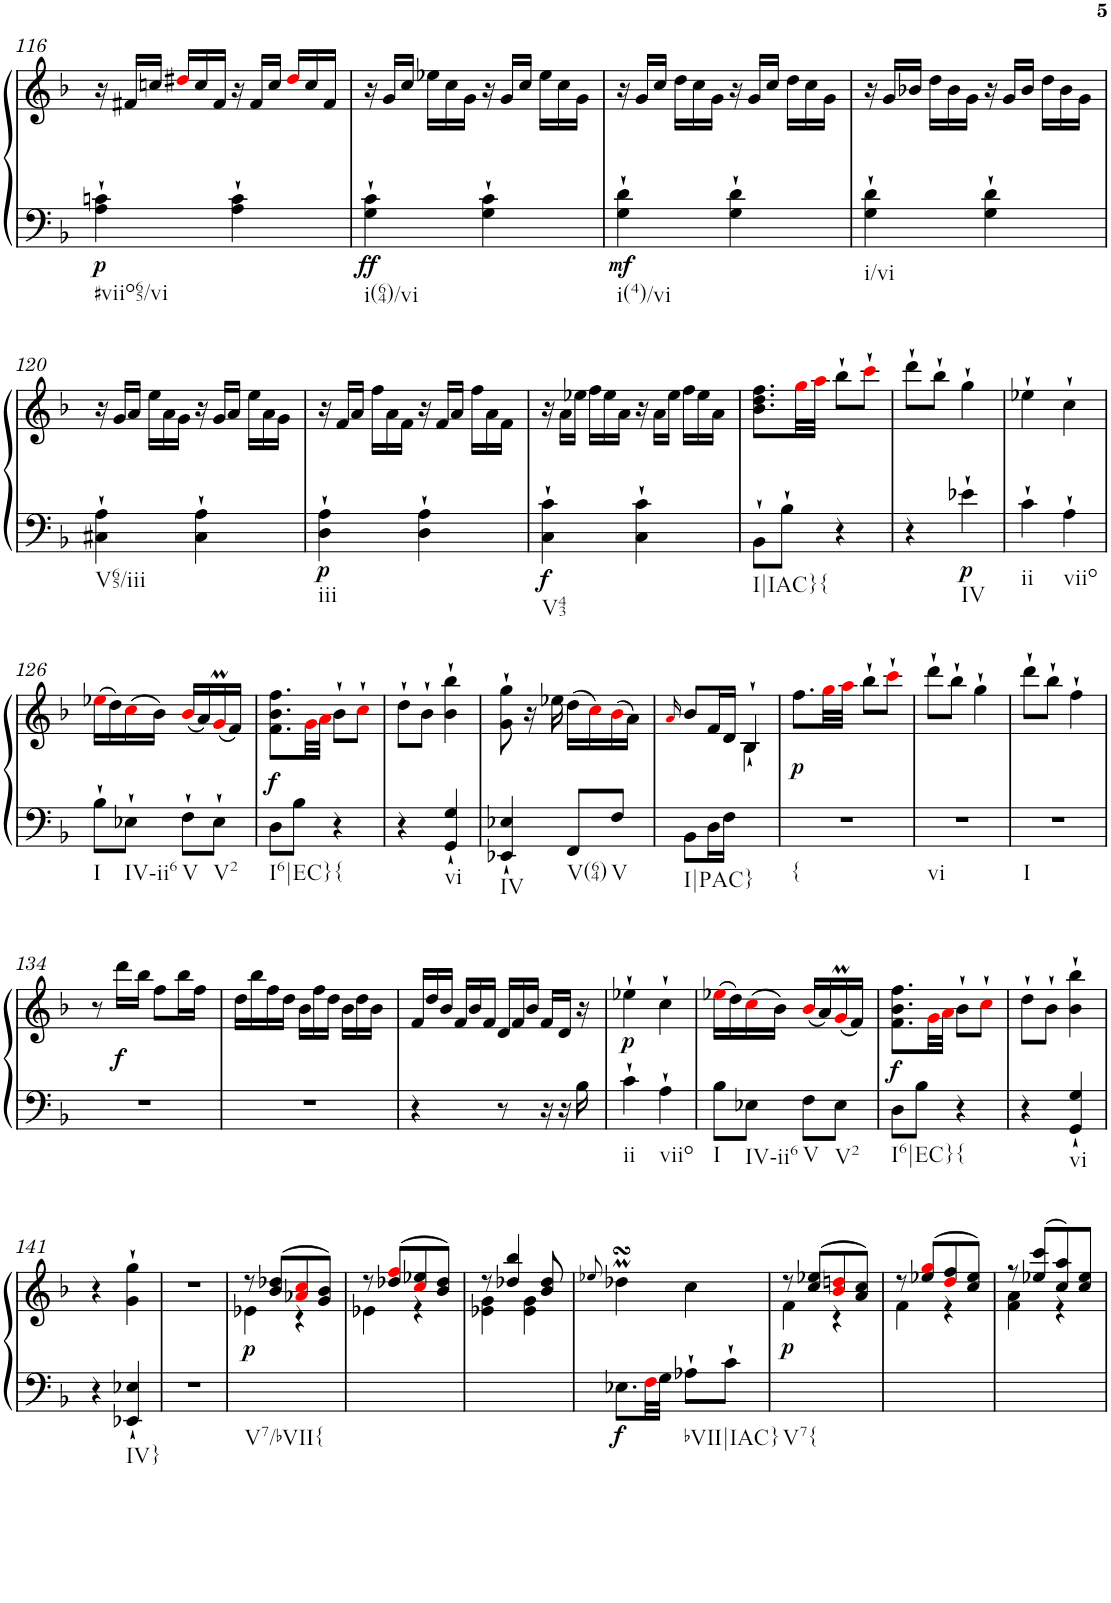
**kern	**kern	**dynam
*part1	*part1	*part1
*staff2	*staff1	*staff1/2
*I"Harpsichord	*	*
*I'Hch.	*	*
!!LO:PB:g=z
*clefF4	*clefG2	*
*k[b-]	*k[b-]	*
*F:	*F:	*
*M2/4	*M2/4	*
*	*Xtuplet	*
=116	=116	=116
!LO:TX:b:t=#viio65/vi	!	!
!	!	!LO:DY:b=2
4A\` 4cn\`	24r	p
.	24f#X/LL	.
.	24ccn/JJ	.
.	24dd#Xi/LL	.
.	24cc/	.
.	24f#/JJ	.
4A\` 4c\`	24r	.
.	24f#/LL	.
.	24cc/JJ	.
.	24dd#i/LL	.
.	24cc/	.
.	24f#/JJ	.
=117	=117	=117
!LO:TX:b:t=i(64)/vi	!	!
!	!	!LO:DY:b=2
4G\` 4c\`	24r	ff
.	24g/LL	.
.	24cc/JJ	.
.	24ee-X\LL	.
.	24cc\	.
.	24g\JJ	.
4G\` 4c\`	24r	.
.	24g/LL	.
.	24cc/JJ	.
.	24ee-\LL	.
.	24cc\	.
.	24g\JJ	.
=118	=118	=118
!LO:TX:b:t=i(4)/vi	!	!
!	!	!LO:DY:b=2
4G\` 4d\`	24r	mf
.	24g/LL	.
.	24cc/JJ	.
.	24dd\LL	.
.	24cc\	.
.	24g\JJ	.
4G\` 4d\`	24r	.
.	24g/LL	.
.	24cc/JJ	.
.	24dd\LL	.
.	24cc\	.
.	24g\JJ	.
=119	=119	=119
!LO:TX:b:t=i/vi	!	!
4G\` 4d\`	24r	.
.	24g/LL	.
.	24b-X/JJ	.
.	24dd\LL	.
.	24b-\	.
.	24g\JJ	.
4G\` 4d\`	24r	.
.	24g/LL	.
.	24b-/JJ	.
.	24dd\LL	.
.	24b-\	.
.	24g\JJ	.
!!LO:LB:g=z
=120	=120	=120
!LO:TX:b:t=V65/iii	!	!
4C#X\` 4A\`	24r	.
.	24g/LL	.
.	24a/JJ	.
.	24ee\LL	.
.	24a\	.
.	24g\JJ	.
4C#\` 4A\`	24r	.
.	24g/LL	.
.	24a/JJ	.
.	24ee\LL	.
.	24a\	.
.	24g\JJ	.
=121	=121	=121
!LO:TX:b:t=iii	!	!
!	!	!LO:DY:b=2
4D\` 4A\`	24r	p
.	24f/LL	.
.	24a/JJ	.
.	24ff\LL	.
.	24a\	.
.	24f\JJ	.
4D\` 4A\`	24r	.
.	24f/LL	.
.	24a/JJ	.
.	24ff\LL	.
.	24a\	.
.	24f\JJ	.
=122	=122	=122
!LO:TX:b:t=V43	!	!
!	!	!LO:DY:b=2
4C\` 4c\`	24r	f
.	24a\LL	.
.	24ee-X\JJ	.
.	24ff\LL	.
.	24ee-\	.
.	24a\JJ	.
4C\` 4c\`	24r	.
.	24a\LL	.
.	24ee-\JJ	.
.	24ff\LL	.
.	24ee-\	.
.	24a\JJ	.
=123	=123	=123
!LO:TX:b:t=I|IAC}{	!	!
8BB-`\L	8.b-\ 8.dd\ 8.ff\L	.
8B-`\J	.	.
.	32ggi\LL	.
.	32aai\JJJ	.
4r	8bb-`\L	.
.	8ccc`i\J	.
=124	=124	=124
4r	8ddd`\L	.
.	8bb-`\J	.
!LO:TX:b:t=IV	!	!
!	!	!LO:DY:b=2
4e-X`\	4gg`\	p
=125	=125	=125
!LO:TX:b:t=ii	!	!
4c`\	4ee-X`\	.
!LO:TX:b:t=viio	!	!
4A`\	4cc`\	.
!!LO:LB:g=z
=126	=126	=126
!LO:TX:b:t=I	!	!
8B-`\L	(>16ee-Xi\LL	.
.	16dd\)	.
!LO:TX:b:t=IV-ii6	!	!
8E-X`\J	(>16cci\	.
.	16b-\JJ)	.
!LO:TX:b:t=V	!	!
8F`\L	(<16b-i/LL	.
.	16a/)	.
!LO:TX:b:t=V2	!	!
8E-`\J	(<16gMi/	.
.	16f/JJ)	.
=127	=127	=127
!LO:TX:b:t=I6|EC}{	!	!
!	!	!LO:DY:b
8D\L	8.f\ 8.b-\ 8.ff\L	f
8B-\J	.	.
.	32gi\LL	.
.	32ai\JJJ	.
4r	8b-`\L	.
.	8cc`i\J	.
=128	=128	=128
4r	8dd`\L	.
.	8b-`\J	.
!LO:TX:b:t=vi	!	!
4GG/` 4G/`	4b-\` 4bb-\`	.
=129	=129	=129
!LO:TX:b:t=IV	!	!
4EE-X/` 4E-X/`	8g\` 8gg\`	.
.	16r	.
.	16ee-X\	.
!LO:TX:b:t=V(64)	!	!
8FF/L	(>16dd\LL	.
.	16cci\)	.
!LO:TX:b:t=V	!	!
8F/J	(>16b-i\	.
.	16a\JJ)	.
=130	=130	=130
.	16qai/	.
*	*^	*
!LO:TX:b:t=I|PAC}	!	!	!
8BB-\L	8b-/L	4ryy	.
16D\L	16f/L	.	.
16F\JJ	16d/JJ	.	.
4ryy	4B-\	4B-`<`/	.
=131	=131	=131	=131
!LO:TX:b:t={	!	!	!
!	!	!	!LO:DY:b
*	*v	*v	*
2r	8.ff\L	p
.	32ggi\LL	.
.	32aai\JJJ	.
.	8bb-`\L	.
.	8ccc`i\J	.
=132	=132	=132
!LO:TX:b:t=vi	!	!
2r	8ddd`\L	.
.	8bb-`\J	.
.	4gg`\	.
=133	=133	=133
!LO:TX:b:t=I	!	!
2r	8ddd`\L	.
.	8bb-`\J	.
.	4ff`\	.
!!LO:LB:g=z
=134	=134	=134
2r	8r	.
!	!	!LO:DY:b
.	16ddd\LL	f
.	16bb-\JJ	.
.	8ff\L	.
.	16bb-\L	.
.	16ff\JJ	.
=135	=135	=135
2r	16dd\LL	.
.	16bb-\	.
.	16ff\	.
.	16dd\JJ	.
.	24b-\LL	.
.	24ff\	.
.	24dd\JJ	.
.	24b-\LL	.
.	24dd\	.
.	24b-\JJ	.
=136	=136	=136
4r	24f/LL	.
.	24dd/	.
.	24b-/JJ	.
.	24f/LL	.
.	24b-/	.
.	24f/JJ	.
8r	24d/LL	.
.	24f/	.
.	24b-/JJ	.
*Xtuplet	*	*
24r	24f/LL	.
24r	24d/JJ	.
24B-\	24r	.
=137	=137	=137
!LO:TX:b:t=ii	!	!
!	!	!LO:DY:b
4c`\	4ee-X`\	p
!LO:TX:b:t=viio	!	!
4A`\	4cc`\	.
=138	=138	=138
!LO:TX:b:t=I	!	!
8B-\L	(>16ee-Xi\LL	.
.	16dd\)	.
!LO:TX:b:t=IV-ii6	!	!
8E-X\J	(>16cci\	.
.	16b-\JJ)	.
!LO:TX:b:t=V	!	!
8F\L	(<16b-i/LL	.
.	16a/)	.
!LO:TX:b:t=V2	!	!
8E-\J	(<16gMi/	.
.	16f/JJ)	.
=139	=139	=139
!LO:TX:b:t=I6|EC}{	!	!
!	!	!LO:DY:b
8D\L	8.f\ 8.b-\ 8.ff\L	f
8B-\J	.	.
.	32gi\LL	.
.	32ai\JJJ	.
4r	8b-`\L	.
.	8cc`i\J	.
=140	=140	=140
4r	8dd`\L	.
.	8b-`\J	.
!LO:TX:b:t=vi	!	!
4GG/` 4G/`	4b-\` 4bb-\`	.
!!LO:LB:g=z
=141	=141	=141
4r	4r	.
!LO:TX:b:t=IV}	!	!
4EE-X/` 4E-X/`	4g\` 4gg\`	.
=142	=142	=142
2r	2r	.
=143	=143	=143
*	*^	*
!LO:TX:b:t=V7/bVII{	!	!	!
!	!	!	!LO:DY:b
2ryy	8r	4e-X\	p
.	(>8b-/ 8dd-X/L	.	.
.	8a-Xi/ 8cci/	4r	.
.	8g/ 8b-/J)	.	.
=144	=144	=144	=144
2ryy	8r	4e-X\	.
.	(>8dd-X/ 8ffi/L	.	.
.	8cci/ 8ee-X/	4r	.
.	8b-/ 8dd-/J)	.	.
=145	=145	=145	=145
2ryy	8r	4e-X\ 4g\	.
.	4dd-X/ 4bb-/	.	.
.	.	4e-\ 4g\	.
.	8b-/ 8dd-/	.	.
*	*v	*v	*
=146	=146	=146
.	8qee-X/	.
!	!	!LO:DY:b=2
8.E-X\L	4dd-XMsSSs\	f
32Fi\LL	.	.
32G\JJJ	.	.
!LO:TX:b:t=bVII|IAC}	!	!
8A-X`\L	4cc\	.
8c`\J	.	.
=147	=147	=147
*	*^	*
!LO:TX:b:t=V7{	!	!	!
!	!	!	!LO:DY:b
2ryy	8r	4f\	p
.	(>8cc/ 8ee-X/L	.	.
.	8b-i/ 8ddni/	4r	.
.	8a/ 8cc/J)	.	.
=148	=148	=148	=148
2ryy	8r	4f\	.
.	(>8ee-X/ 8ggi/L	.	.
.	8ddi/ 8ff/	4r	.
.	8cc/ 8ee-/J)	.	.
=149	=149	=149	=149
2ryy	8r	4f\ 4a\	.
.	(>8ee-X/ 8ccc/L	.	.
.	8cc/ 8aa/)	4r	.
.	8cc/ 8ee-/J	.	.
*	*v	*v	*
=	=	=
*-	*-	*-
